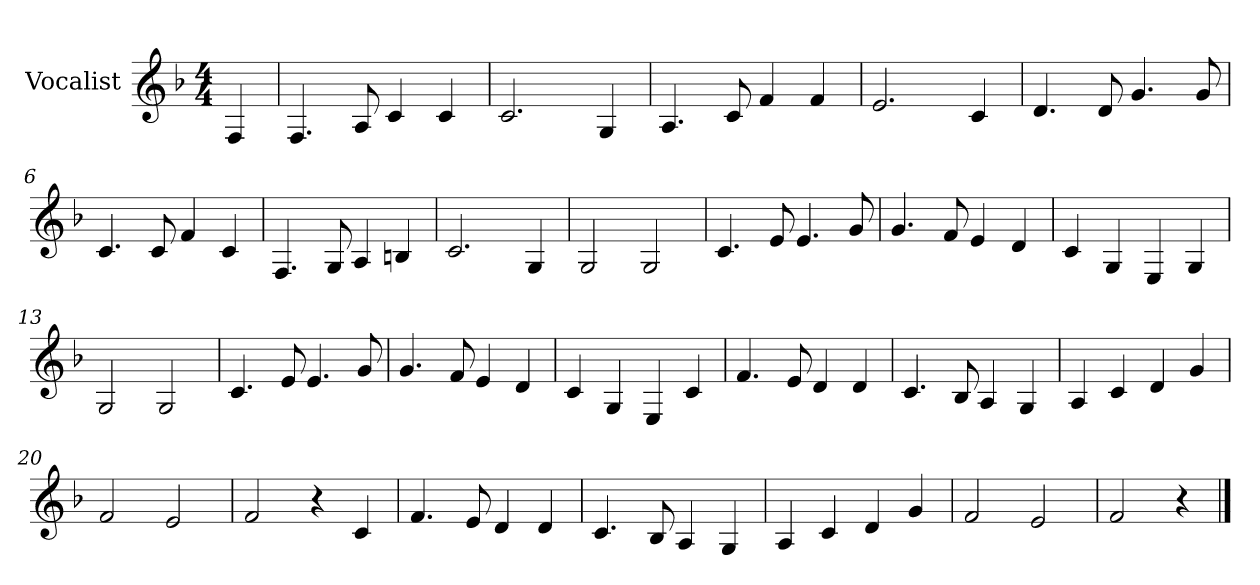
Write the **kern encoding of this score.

**kern
*part1
*staff1
*I"Vocalist
*k[b-]
*F:
*M4/4
=
4F
=1
4.F
8A
4c
4c
=2
2.c
4G
=3
4.A
8c
4f
4f
=4
2.e
4c
=5
4.d
8d
4.g
8g
=6
4.c
8c
4f
4c
=7
4.F
8G
4A
4Bn
=8
2.c
4G
=9
2G
2G
=10
4.c
8e
4.e
8g
=11
4.g
8f
4e
4d
=12
4c
4G
4E
4G
=13
2G
2G
=14
4.c
8e
4.e
8g
=15
4.g
8f
4e
4d
=16
4c
4G
4E
4c
=17
4.f
8e
4d
4d
=18
4.c
8B-
4A
4G
=19
4A
4c
4d
4g
=20
2f
2e
=21
2f
4r
4c
=22
4.f
8e
4d
4d
=23
4.c
8B-
4A
4G
=24
4A
4c
4d
4g
=25
2f
2e
=26
2f
4r
==
*-
